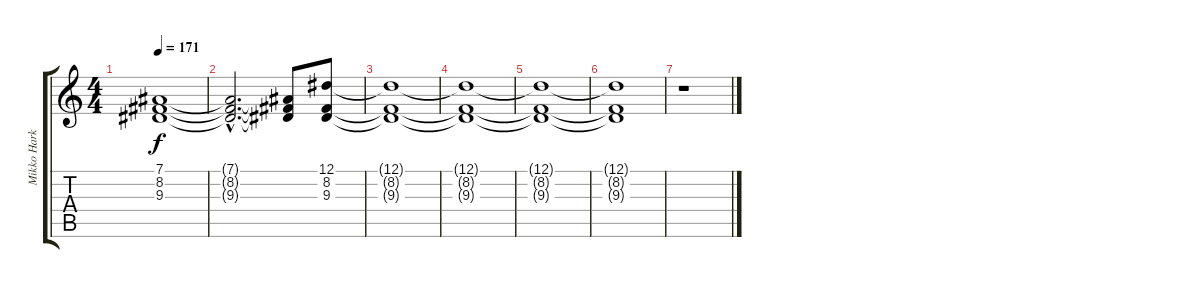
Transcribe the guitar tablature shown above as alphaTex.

\track ("Mikko Harkin LH" "Mikko Hark") {instrument harpsichord}
\staff {score tabs}
\tuning (Eb4 Bb3 Gb3 Db3 Ab2 Eb2) {hide}
\ts (4 4)
\tempo 171
\clef g2
\ks c
(7.1{t} 8.2{t} 9.3{t}).1{dy f} |
(7.1{hac t} 8.2{hac t} 9.3{hac t}).2{d} (7.1{t} 8.2{t} 9.3{t}).8 (12.1 8.2 9.3).8 |
(12.1{t} 8.2{t} 9.3{t}).1 |
(12.1{t} 8.2{t} 9.3{t}).1 |
(12.1{t} 8.2{t} 9.3{t}).1 |
(12.1{t} 8.2{t} 9.3{t}).1 |
r.1
